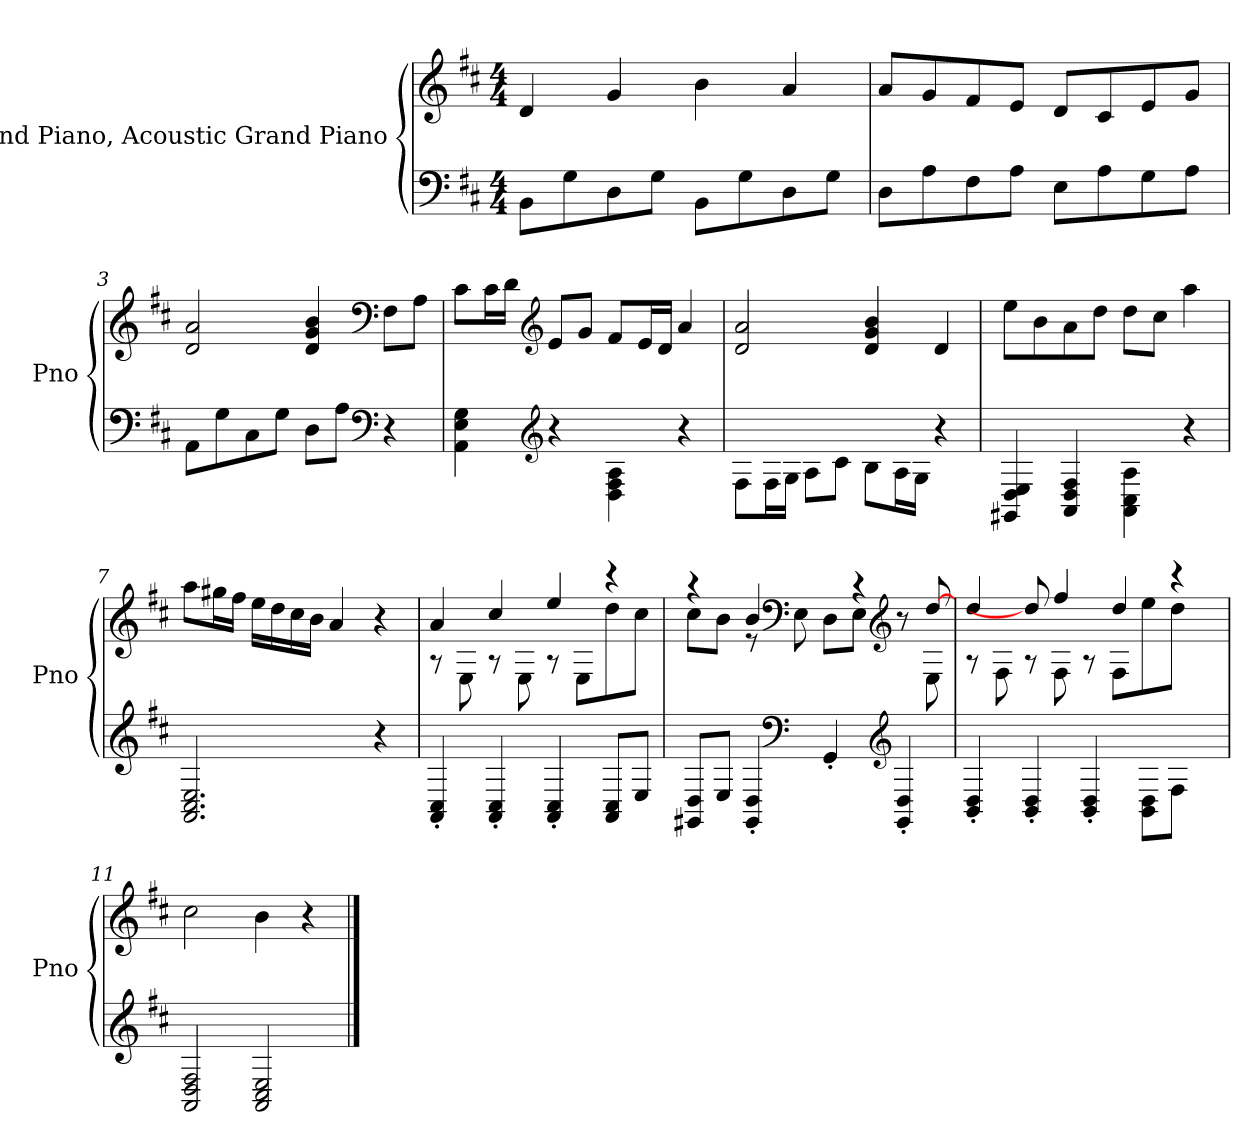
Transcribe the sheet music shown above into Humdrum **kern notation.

**kern	**kern
*part1	*part1
*staff2	*staff1
*I"Grand Piano, Acoustic Grand Piano	*
*I'Pno	*
*clefF4	*clefG2
*k[f#c#]	*k[f#c#]
*M4/4	*M4/4
*MM120	*MM120
=1	=1
8BBi\L	4di/
8Gi\	.
8Di\	4gi/
8Gi\J	.
8BBi\L	4bi\
8Gi\	.
8Di\	4ai/
8Gi\J	.
=2	=2
8Di\L	8ai/L
8Ai\	8gi/
8F#i\	8f#i/
8Ai\J	8ei/J
8Ei\L	8di/L
8Ai\	8c#i/
8Gi\	8ei/
8Ai\J	8gi/J
=3	=3
8AAi\L	2di/ 2ai/
8Gi\	.
8C#i\	.
8Gi\J	.
8Di\L	4di/ 4gi/ 4bi/
8Ai\J	.
*clefF4	*clefF4
4r	8F#i\L
.	8Ai\J
=4	=4
4AAi\ 4Ei\ 4Gi\	8c#i\L
.	16c#i\L
.	16di\JJ
*clefG2	*clefG2
4r	8ei/L
.	8gi/J
4Di\ 4F#i\ 4Ai\	8f#i/L
.	16ei/L
.	16di/JJ
4r	4ai/
!!LO:LB:g=z
=5	=5
8F#i\L	2di/ 2ai/
16F#i\L	.
16Gi\JJ	.
8Ai\L	.
8c#i\J	.
8Bi\L	4di/ 4gi/ 4bi/
16Ai\L	.
16Gi\JJ	.
4r	4di/
=6	=6
4GG#Xi/ 4Dj/ 4Ei/	8eej\L
.	8bj\
4AAi/ 4Dj/ 4F#j/	8aj\
.	8ddj\J
4AAi\ 4C#i\ 4Aj\	8ddj\L
.	8cc#i\J
4r	4aai\
=7	=7
2.AAi/ 2.C#i/ 2.Ei/	8aai\L
.	16gg#Xi\L
.	16ff#i\JJ
.	16eei\LL
.	16ddi\
.	16cc#i\
.	16bi\JJ
.	4ai/
4r	4r
=8	=8
*	*^
4AAi/' 4C#i/'	4ai/	8r
.	.	8Ei\
4AAi/' 4C#i/'	4cc#i/	8r
.	.	8Ei\
4AAi/' 4C#i/'	4eei/	8r
.	.	8Ei\L
8AAi/ 8C#i/L	4r	8ddi\
8Ei/J	.	8cc#i\J
!!LO:LB:g=z	!!
=9	=9	=9
*^	*	*
4.ryy	8GG#Xi/ 8Di/L	4r	8cc#i\L
.	8Ei/J	.	8bi\J
.	4GG#i/' 4Di/'	4bi/	8r
*clefF4	*	*clefF4	*
8ryy	.	.	8Ei\
2ryy	4GG#'i/	8ryy	8Di\L
.	.	4r	8Ei\J
*clefG2	*	*clefG2	*
.	4GG#i/' 4Di/'	.	8r
.	.	[8ddi/	8Ei\
*v	*v	*	*
=10	=10	=10
4BBi/' 4Di/'	4ddi/	8r
.	.	8F#i\
4BBi/' 4Di/'	8ddi/]	8r
.	4ff#i/	8F#i\
4BBi/' 4Di/'	.	8r
.	4ddi/	8F#i\L
8BBi\ 8Di\L	.	8eei\
8F#i\J	4r	8ddi\J
8ryy	.	8ryy
*	*v	*v
=11	=11
2AAi/ 2Di/ 2F#i/	2cc#i\
2AAi/ 2C#i/ 2Ei/	4bi\
.	4r
==	==
*-	*-
